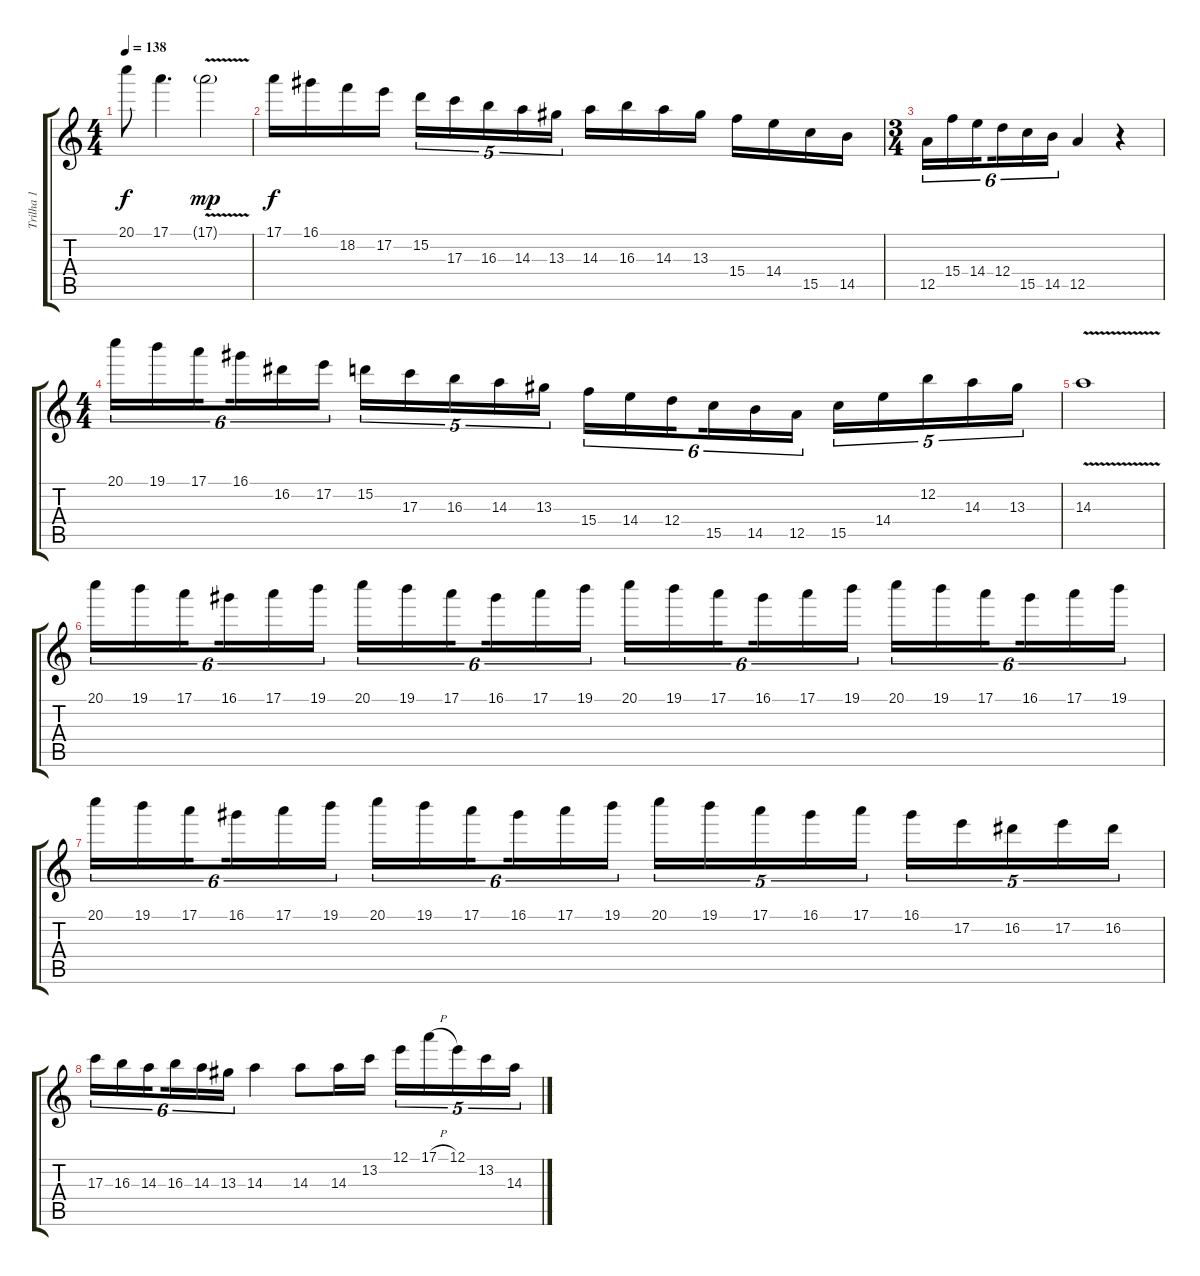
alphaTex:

\track ("Trilha 1" "Trilha 1") {instrument overdrivenguitar}
\staff {score tabs}
\tuning (E4 B3 G3 D3 A2 E2) {hide}
\ts (4 4)
\tempo 138
\clef g2
\ks c
20.1.8{dy f} 17.1.4{d} 17.1{v g}.2{dy mp} |
17.1.16{dy f} 16.1.16 18.2.16 17.2.16 15.2.16{tu (5 4)} 17.3.16{tu (5 4)} 16.3.16{tu (5 4)} 14.3.16{tu (5 4)} 13.3.16{tu (5 4)} 14.3.16 16.3.16 14.3.16 13.3.16 15.4.16 14.4.16 15.5.16 14.5.16 |
\ts (3 4)
12.5.16{tu (6 4)} 15.4.16{tu (6 4)} 14.4.16{tu (6 4) beam splitsecondary} 12.4.16{tu (6 4)} 15.5.16{tu (6 4)} 14.5.16{tu (6 4)} 12.5.4 r.4 |
\ts (4 4)
20.1.16{tu (6 4)} 19.1.16{tu (6 4)} 17.1.16{tu (6 4) beam splitsecondary} 16.1.16{tu (6 4)} 16.2.16{tu (6 4)} 17.2.16{tu (6 4)} 15.2.16{tu (5 4)} 17.3.16{tu (5 4)} 16.3.16{tu (5 4)} 14.3.16{tu (5 4)} 13.3.16{tu (5 4)} 15.4.16{tu (6 4)} 14.4.16{tu (6 4)} 12.4.16{tu (6 4) beam splitsecondary} 15.5.16{tu (6 4)} 14.5.16{tu (6 4)} 12.5.16{tu (6 4)} 15.5.16{tu (5 4)} 14.4.16{tu (5 4)} 12.2.16{tu (5 4)} 14.3.16{tu (5 4)} 13.3.16{tu (5 4)} |
14.3{v}.1 |
20.1.16{tu (6 4)} 19.1.16{tu (6 4)} 17.1.16{tu (6 4) beam splitsecondary} 16.1.16{tu (6 4)} 17.1.16{tu (6 4)} 19.1.16{tu (6 4)} 20.1.16{tu (6 4)} 19.1.16{tu (6 4)} 17.1.16{tu (6 4) beam splitsecondary} 16.1.16{tu (6 4)} 17.1.16{tu (6 4)} 19.1.16{tu (6 4)} 20.1.16{tu (6 4)} 19.1.16{tu (6 4)} 17.1.16{tu (6 4) beam splitsecondary} 16.1.16{tu (6 4)} 17.1.16{tu (6 4)} 19.1.16{tu (6 4)} 20.1.16{tu (6 4)} 19.1.16{tu (6 4)} 17.1.16{tu (6 4) beam splitsecondary} 16.1.16{tu (6 4)} 17.1.16{tu (6 4)} 19.1.16{tu (6 4)} |
20.1.16{tu (6 4)} 19.1.16{tu (6 4)} 17.1.16{tu (6 4) beam splitsecondary} 16.1.16{tu (6 4)} 17.1.16{tu (6 4)} 19.1.16{tu (6 4)} 20.1.16{tu (6 4)} 19.1.16{tu (6 4)} 17.1.16{tu (6 4) beam splitsecondary} 16.1.16{tu (6 4)} 17.1.16{tu (6 4)} 19.1.16{tu (6 4)} 20.1.16{tu (5 4)} 19.1.16{tu (5 4)} 17.1.16{tu (5 4)} 16.1.16{tu (5 4)} 17.1.16{tu (5 4)} 16.1.16{tu (5 4)} 17.2.16{tu (5 4)} 16.2.16{tu (5 4)} 17.2.16{tu (5 4)} 16.2.16{tu (5 4)} |
17.3.16{tu (6 4)} 16.3.16{tu (6 4)} 14.3.16{tu (6 4) beam splitsecondary} 16.3.16{tu (6 4)} 14.3.16{tu (6 4)} 13.3.16{tu (6 4)} 14.3.4 14.3.8 14.3.16 13.2.16 12.1.16{tu (5 4)} 17.1{h}.16{tu (5 4)} 12.1.16{tu (5 4)} 13.2.16{tu (5 4)} 14.3.16{tu (5 4)}
